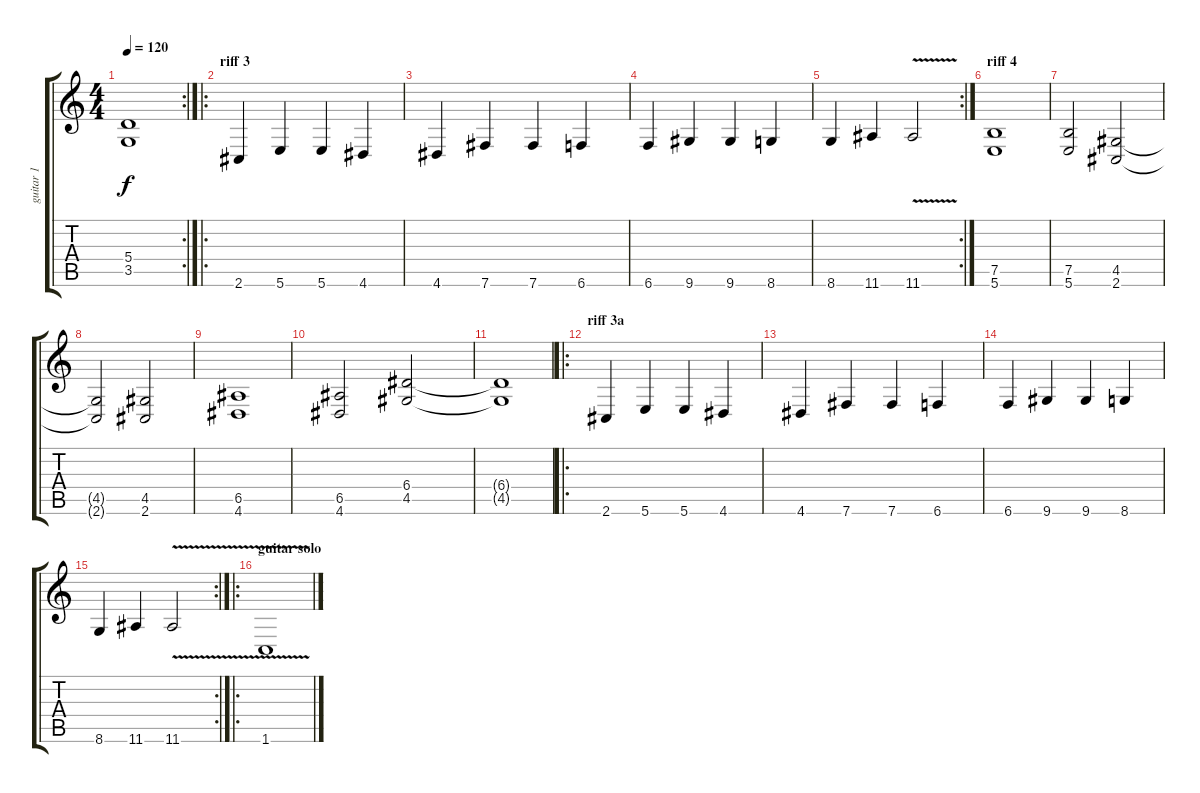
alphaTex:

\track ("guitar 1" "guitar 1") {instrument distortionguitar}
\staff {score tabs}
\tuning (B3 Gb3 D3 A2 E2 B1) {hide}
\rc 2
\ts (4 4)
\tempo 120
\clef g2
\ks c
(5.4 3.5).1{dy f} |
\ro
\section ("" "riff 3")
2.6.4{balance 4} 5.6.4 5.6.4 4.6.4 |
4.6.4 7.6.4 7.6.4 6.6.4 |
6.6.4 9.6.4 9.6.4 8.6.4 |
\rc 2
8.6.4 11.6.4 11.6{v}.2 |
\section ("" "riff 4")
(7.5 5.6).1 |
(7.5 5.6).2 (4.5 2.6).2 |
(4.5{t} 2.6{t}).2 (4.5 2.6).2 |
(6.5 4.6).1 |
(6.5 4.6).2 (6.4 4.5).2 |
(6.4{t} 4.5{t}).1 |
\ro
\section ("" "riff 3a")
2.6.4 5.6.4 5.6.4 4.6.4 |
4.6.4 7.6.4 7.6.4 6.6.4 |
6.6.4 9.6.4 9.6.4 8.6.4 |
\rc 2
8.6.4 11.6.4 11.6{v}.2 |
\ro
\section ("" "guitar solo")
1.6{v}.1
